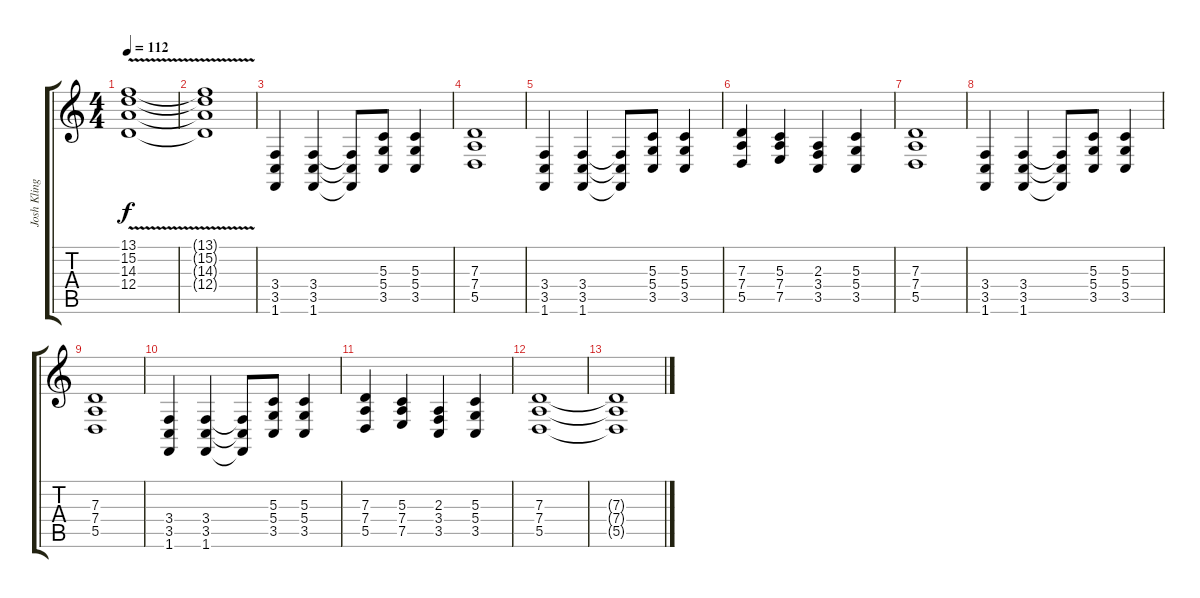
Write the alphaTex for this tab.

\track ("Josh Klinghoffer " "Josh Kling") {instrument stringensemble2}
\staff {score tabs}
\tuning (E4 B3 G3 D3 A2 E2) {hide}
\ts (4 4)
\tempo 112
\clef g2
\ks c
(13.1 15.2 14.3{v} 12.4).1{dy f} |
(13.1{t} 15.2{t} 14.3{t} 12.4{t}).1 |
(3.4 3.5 1.6).4{volume 13 instrument stringensemble2} (3.4 3.5 1.6).4 (3.4{t} 3.5{t} 1.6{t}).8 (5.3 5.4 3.5).8 (5.3 5.4 3.5).4 |
(7.3 7.4 5.5).1 |
(3.4 3.5 1.6).4 (3.4 3.5 1.6).4 (3.4{t} 3.5{t} 1.6{t}).8 (5.3 5.4 3.5).8 (5.3 5.4 3.5).4 |
(7.3 7.4 5.5).4 (5.3 7.4 7.5).4 (2.3 3.4 3.5).4 (5.3 5.4 3.5).4 |
(7.3 7.4 5.5).1 |
(3.4 3.5 1.6).4 (3.4 3.5 1.6).4 (3.4{t} 3.5{t} 1.6{t}).8 (5.3 5.4 3.5).8 (5.3 5.4 3.5).4 |
(7.3 7.4 5.5).1 |
(3.4 3.5 1.6).4 (3.4 3.5 1.6).4 (3.4{t} 3.5{t} 1.6{t}).8 (5.3 5.4 3.5).8 (5.3 5.4 3.5).4 |
(7.3 7.4 5.5).4 (5.3 7.4 7.5).4 (2.3 3.4 3.5).4 (5.3 5.4 3.5).4 |
(7.3 7.4 5.5).1 |
(7.3{t} 7.4{t} 5.5{t}).1
